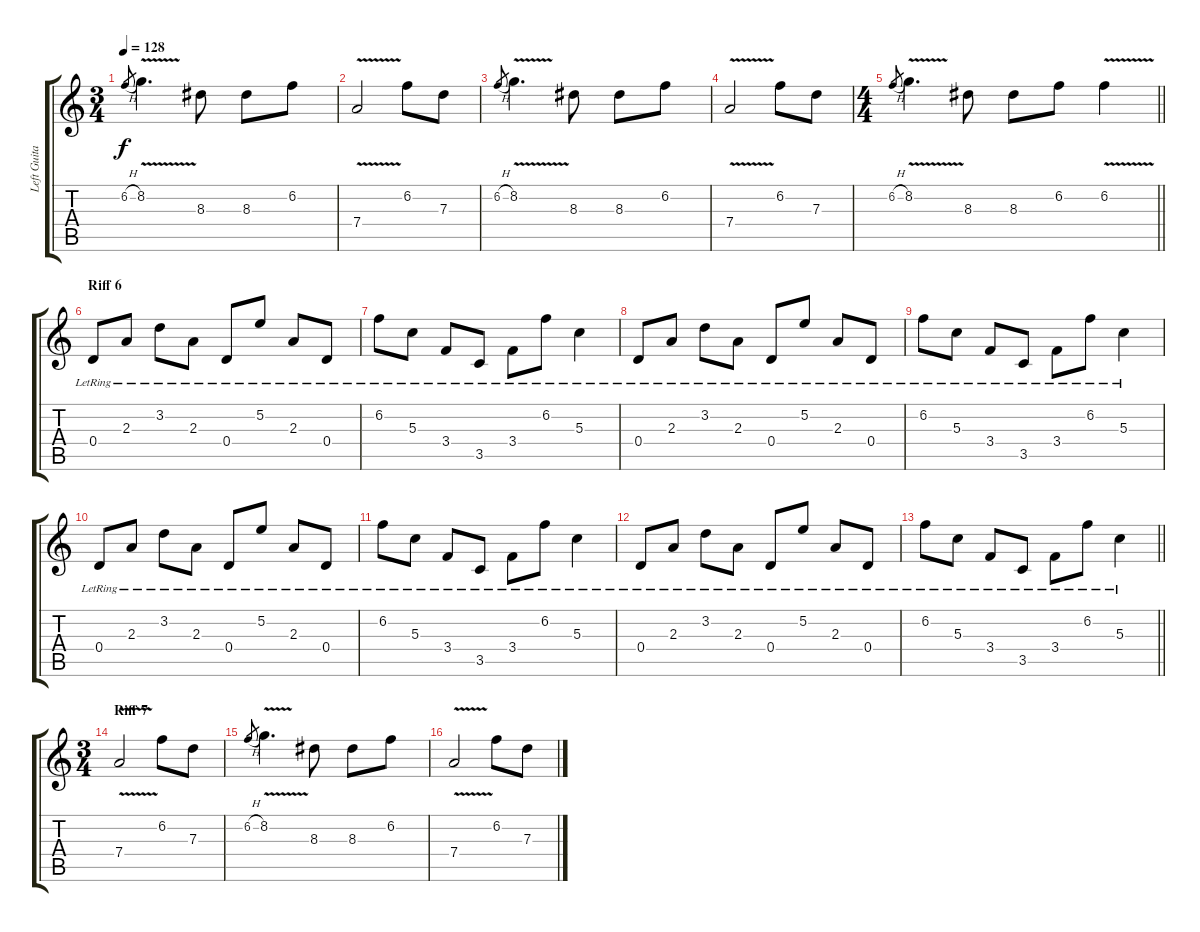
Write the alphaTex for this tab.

\track ("Left Guitar" "Left Guita") {instrument electricguitarjazz}
\staff {score tabs}
\tuning (E4 B3 G3 D3 A2 E2) {hide}
\ts (3 4)
\tempo 128
\clef g2
\ks c
6.2{h}.8{gr dy f} 8.2{v}.4{d} 8.3.8 8.3.8 6.2.8 |
7.4{v}.2 6.2.8 7.3.8 |
6.2{h}.8{gr} 8.2{v}.4{d} 8.3.8 8.3.8 6.2.8 |
7.4{v}.2 6.2.8 7.3.8 |
\ts (4 4)
\barLineRight lightlight
6.2{h}.8{gr} 8.2{v}.4{d} 8.3.8 8.3.8 6.2.8 6.2{v}.4 |
\section ("" "Riff 6")
0.4{lr}.8 2.3{lr}.8 3.2{lr}.8 2.3{lr}.8 0.4{lr}.8 5.2{lr}.8 2.3{lr}.8 0.4{lr}.8 |
6.2{lr}.8 5.3{lr}.8 3.4{lr}.8 3.5{lr}.8 3.4{lr}.8 6.2{lr}.8 5.3{lr}.4 |
0.4{lr}.8 2.3{lr}.8 3.2{lr}.8 2.3{lr}.8 0.4{lr}.8 5.2{lr}.8 2.3{lr}.8 0.4{lr}.8 |
6.2{lr}.8 5.3{lr}.8 3.4{lr}.8 3.5{lr}.8 3.4{lr}.8 6.2{lr}.8 5.3{lr}.4 |
0.4{lr}.8 2.3{lr}.8 3.2{lr}.8 2.3{lr}.8 0.4{lr}.8 5.2{lr}.8 2.3{lr}.8 0.4{lr}.8 |
6.2{lr}.8 5.3{lr}.8 3.4{lr}.8 3.5{lr}.8 3.4{lr}.8 6.2{lr}.8 5.3{lr}.4 |
0.4{lr}.8 2.3{lr}.8 3.2{lr}.8 2.3{lr}.8 0.4{lr}.8 5.2{lr}.8 2.3{lr}.8 0.4{lr}.8 |
\barLineRight lightlight
6.2{lr}.8 5.3{lr}.8 3.4{lr}.8 3.5{lr}.8 3.4{lr}.8 6.2{lr}.8 5.3{lr}.4 |
\ts (3 4)
\section ("" "Riff 7")
7.4{v}.2 6.2.8 7.3.8 |
6.2{h}.8{gr} 8.2{v}.4{d} 8.3.8 8.3.8 6.2.8 |
7.4{v}.2 6.2.8 7.3.8
